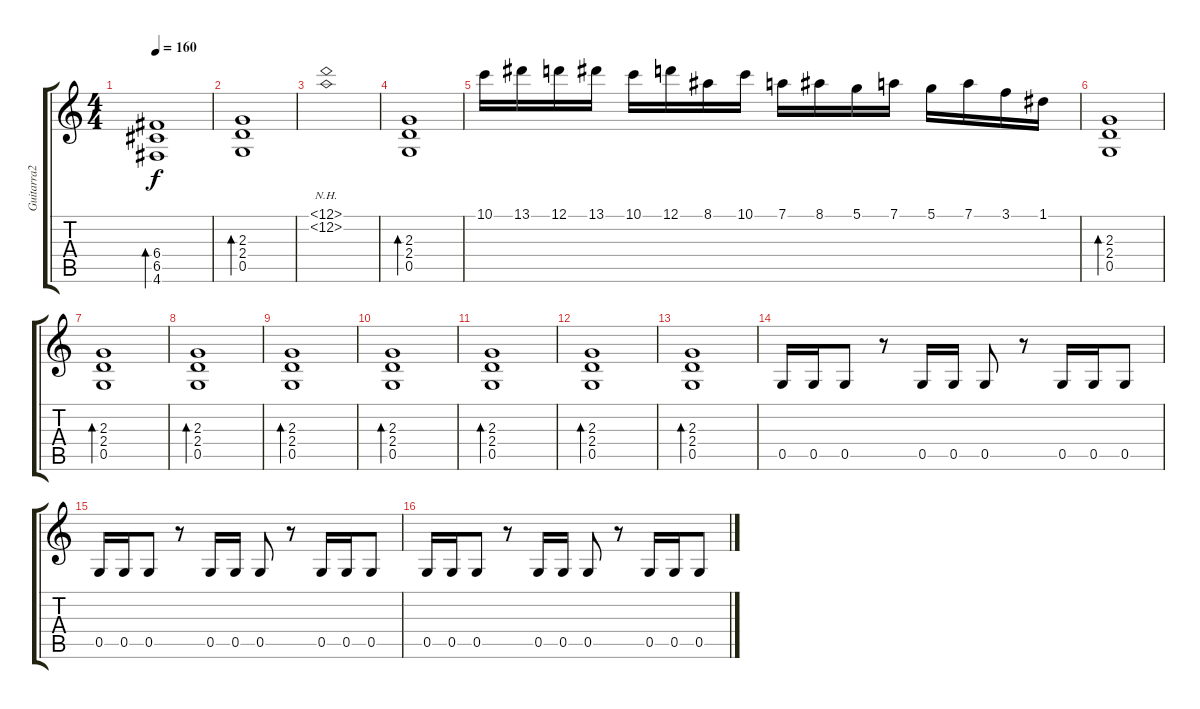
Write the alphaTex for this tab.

\track ("Guitarra2" "Guitarra2") {instrument distortionguitar}
\staff {score tabs}
\tuning (D4 A3 F3 C3 G2 D2) {hide}
\ts (4 4)
\tempo 160
\clef g2
\ks c
(6.4 6.5 4.6).1{bd 120 dy f} |
(2.3 2.4 0.5).1{bd 480} |
(12.1{nh} 12.2{nh}).1 |
(2.3 2.4 0.5).1{bd 480} |
10.1.16 13.1.16 12.1.16 13.1.16 10.1.16 12.1.16 8.1.16 10.1.16 7.1.16 8.1.16 5.1.16 7.1.16 5.1.16 7.1.16 3.1.16 1.1.16 |
(2.3 2.4 0.5).1{bd 480} |
(2.3 2.4 0.5).1{bd 480} |
(2.3 2.4 0.5).1{bd 480} |
(2.3 2.4 0.5).1{bd 480} |
(2.3 2.4 0.5).1{bd 480} |
(2.3 2.4 0.5).1{bd 480} |
(2.3 2.4 0.5).1{bd 480} |
(2.3 2.4 0.5).1{bd 480} |
0.5.16 0.5.16 0.5.8 r.8 0.5.16 0.5.16 0.5.8 r.8 0.5.16 0.5.16 0.5.8 |
0.5.16 0.5.16 0.5.8 r.8 0.5.16 0.5.16 0.5.8 r.8 0.5.16 0.5.16 0.5.8 |
0.5.16 0.5.16 0.5.8 r.8 0.5.16 0.5.16 0.5.8 r.8 0.5.16 0.5.16 0.5.8
